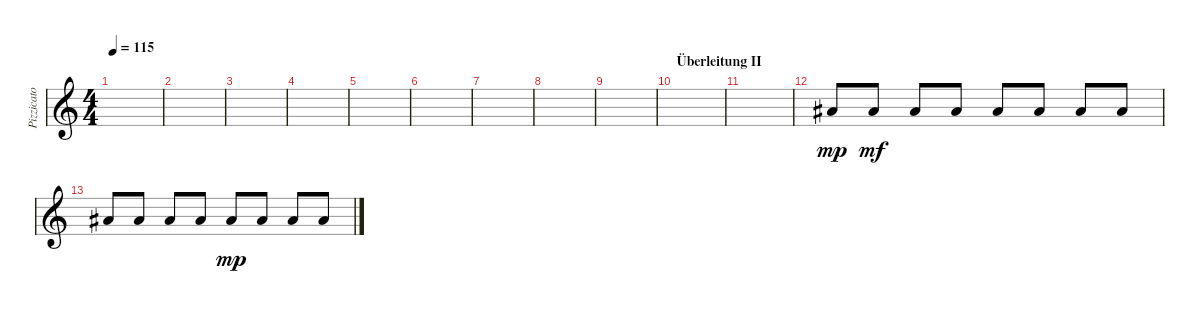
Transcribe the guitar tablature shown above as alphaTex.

\track ("Pizzicato Strings (Staff 1)" "Pizzicato ") {instrument pizzicatostrings}
\staff {score}
\tuning (E4 B3 G3 D3 A2 E2 B1) {hide}
\ts (4 4)
\tempo 115
\clef g2
\ks c
|
|
|
|
|
|
|
|
|
\section ("" "Überleitung II")
|
|
6.1.8{dy mp} 6.1.8{dy mf} 6.1.8 6.1.8 6.1.8 6.1.8 6.1.8 6.1.8 |
6.1.8 6.1.8 6.1.8 6.1.8 6.1.8{dy mp} 6.1.8 6.1.8 6.1.8
